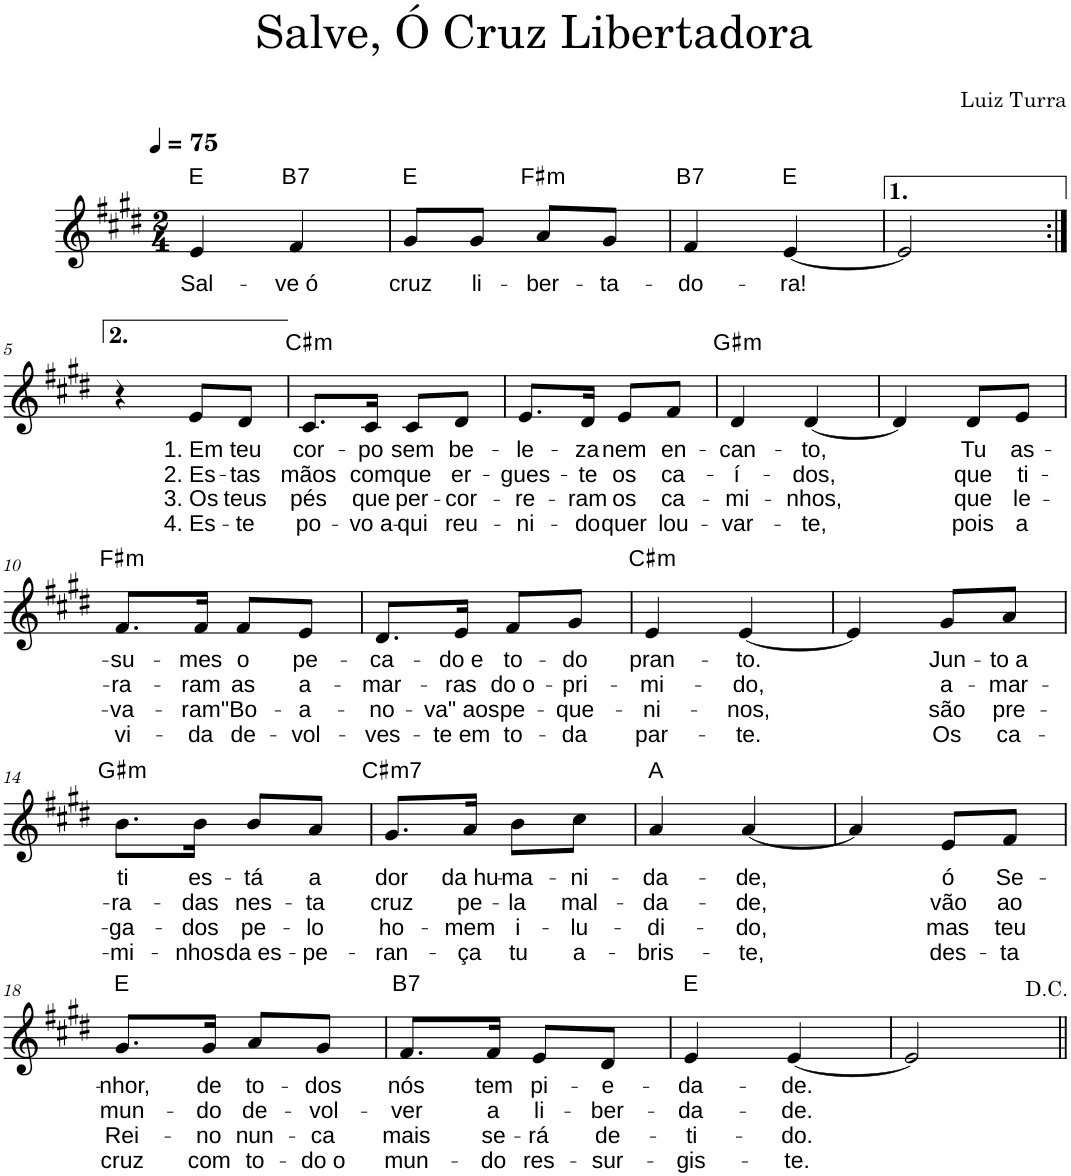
**kern	**text	**text	**text	**text	**harte
*part1	*part1	*part1	*part1	*part1	*part1
*staff1	*staff1	*staff1	*staff1	*staff1	*
*I"Piano	*	*	*	*	*
*I'Pno.	*	*	*	*	*
*clefG2	*	*	*	*	*
*k[f#c#g#d#]	*	*	*	*	*
*M2/4	*	*	*	*	*
*MM75	*	*	*	*	*
=1	=1	=1	=1	=1	=1
!	!LO:LY:b	!	!	!	!
4e/	Sal-	.	.	.	E:maj
!	!LO:LY:b	!	!	!	!LO:H:kt=7
4f#/	-ve ó	.	.	.	B:7
=2	=2	=2	=2	=2	=2
!	!LO:LY:b	!	!	!	!
8g#/L	cruz	.	.	.	E:maj
!	!LO:LY:b	!	!	!	!
8g#/J	li-	.	.	.	.
!	!LO:LY:b	!	!	!	!LO:H:kt=m
8a/L	-ber-	.	.	.	F#:min
!	!LO:LY:b	!	!	!	!
8g#/J	-ta-	.	.	.	.
=3	=3	=3	=3	=3	=3
!	!LO:LY:b	!	!	!	!LO:H:kt=7
4f#/	-do-	.	.	.	B:7
!	!LO:LY:b	!	!	!	!
[4e/	-ra!	.	.	.	E:maj
=4	=4	=4	=4	=4	=4
2e/]	.	.	.	.	.
!!LO:LB:g=z
=5:|!	=5:|!	=5:|!	=5:|!	=5:|!	=5:|!
4r	.	.	.	.	.
!	!LO:LY:b	!LO:LY:b	!LO:LY:b	!LO:LY:b	!
8e/L	1. Em	2. Es-	3. Os	4. Es-	.
!	!LO:LY:b	!LO:LY:b	!LO:LY:b	!LO:LY:b	!
8d#/J	teu	-tas	teus	-te	.
=6	=6	=6	=6	=6	=6
!	!LO:LY:b	!LO:LY:b	!LO:LY:b	!LO:LY:b	!LO:H:kt=m
8.c#/L	cor-	mãos	pés	po-	C#:min
!	!LO:LY:b	!LO:LY:b	!LO:LY:b	!LO:LY:b	!
16c#/Jk	-po	com	que	-vo a-	.
!	!LO:LY:b	!LO:LY:b	!LO:LY:b	!LO:LY:b	!
8c#/L	sem	que	per-	-qui	.
!	!LO:LY:b	!LO:LY:b	!LO:LY:b	!LO:LY:b	!
8d#/J	be-	er-	-cor-	reu-	.
=7	=7	=7	=7	=7	=7
!	!LO:LY:b	!LO:LY:b	!LO:LY:b	!LO:LY:b	!
8.e/L	-le-	-gues-	-re-	-ni-	.
!	!LO:LY:b	!LO:LY:b	!LO:LY:b	!LO:LY:b	!
16d#/Jk	-za	-te	-ram	-do	.
!	!LO:LY:b	!LO:LY:b	!LO:LY:b	!LO:LY:b	!
8e/L	nem	os	os	quer	.
!	!LO:LY:b	!LO:LY:b	!LO:LY:b	!LO:LY:b	!
8f#/J	en-	ca-	ca-	lou-	.
=8	=8	=8	=8	=8	=8
!	!LO:LY:b	!LO:LY:b	!LO:LY:b	!LO:LY:b	!LO:H:kt=m
4d#/	-can-	-í-	-mi-	-var-	G#:min
!	!LO:LY:b	!LO:LY:b	!LO:LY:b	!LO:LY:b	!
[4d#/	-to,	-dos,	-nhos,	-te,	.
=9	=9	=9	=9	=9	=9
4d#/]	.	.	.	.	.
!	!LO:LY:b	!LO:LY:b	!LO:LY:b	!LO:LY:b	!
8d#/L	Tu	que	que	pois	.
!	!LO:LY:b	!LO:LY:b	!LO:LY:b	!LO:LY:b	!
8e/J	as-	ti-	le-	a	.
!!LO:LB:g=z
=10	=10	=10	=10	=10	=10
!	!LO:LY:b	!LO:LY:b	!LO:LY:b	!LO:LY:b	!LO:H:kt=m
8.f#/L	-su-	-ra-	-va-	vi-	F#:min
!	!LO:LY:b	!LO:LY:b	!LO:LY:b	!LO:LY:b	!
16f#/Jk	-mes	-ram	-ram	-da	.
!	!LO:LY:b	!LO:LY:b	!LO:LY:b	!LO:LY:b	!
8f#/L	o	as	"Bo-	de-	.
!	!LO:LY:b	!LO:LY:b	!LO:LY:b	!LO:LY:b	!
8e/J	pe-	a-	-a-	-vol-	.
=11	=11	=11	=11	=11	=11
!	!LO:LY:b	!LO:LY:b	!LO:LY:b	!LO:LY:b	!
8.d#/L	-ca-	-mar-	-no-	-ves-	.
!	!LO:LY:b	!LO:LY:b	!LO:LY:b	!LO:LY:b	!
16e/Jk	-do e	-ras	-va" aos	-te em	.
!	!LO:LY:b	!LO:LY:b	!LO:LY:b	!LO:LY:b	!
8f#/L	to-	do o-	pe-	to-	.
!	!LO:LY:b	!LO:LY:b	!LO:LY:b	!LO:LY:b	!
8g#/J	-do	-pri-	-que-	-da	.
=12	=12	=12	=12	=12	=12
!	!LO:LY:b	!LO:LY:b	!LO:LY:b	!LO:LY:b	!LO:H:kt=m
4e/	pran-	-mi-	-ni-	par-	C#:min
!	!LO:LY:b	!LO:LY:b	!LO:LY:b	!LO:LY:b	!
[4e/	-to.	-do,	-nos,	-te.	.
=13	=13	=13	=13	=13	=13
4e/]	.	.	.	.	.
!	!LO:LY:b	!LO:LY:b	!LO:LY:b	!LO:LY:b	!
8g#/L	Jun-	a-	são	Os	.
!	!LO:LY:b	!LO:LY:b	!LO:LY:b	!LO:LY:b	!
8a/J	-to a	-mar-	pre-	ca-	.
!!LO:LB:g=z
=14	=14	=14	=14	=14	=14
!	!LO:LY:b	!LO:LY:b	!LO:LY:b	!LO:LY:b	!LO:H:kt=m
8.b\L	ti	-ra-	-ga-	-mi-	G#:min
!	!LO:LY:b	!LO:LY:b	!LO:LY:b	!LO:LY:b	!
16b\Jk	es-	-das	-dos	-nhos	.
!	!LO:LY:b	!LO:LY:b	!LO:LY:b	!LO:LY:b	!
8b/L	-tá	nes-	pe-	da es-	.
!	!LO:LY:b	!LO:LY:b	!LO:LY:b	!LO:LY:b	!
8a/J	a	-ta	-lo	-pe-	.
=15	=15	=15	=15	=15	=15
!	!LO:LY:b	!LO:LY:b	!LO:LY:b	!LO:LY:b	!LO:H:kt=m7
8.g#/L	dor	cruz	ho-	-ran-	C#:min7
!	!LO:LY:b	!LO:LY:b	!LO:LY:b	!LO:LY:b	!
16a/Jk	da hu-	pe-	-mem	-ça	.
!	!LO:LY:b	!LO:LY:b	!LO:LY:b	!LO:LY:b	!
8b\L	-ma-	-la	i-	tu	.
!	!LO:LY:b	!LO:LY:b	!LO:LY:b	!LO:LY:b	!
8cc#\J	-ni-	mal-	-lu-	a-	.
=16	=16	=16	=16	=16	=16
!	!LO:LY:b	!LO:LY:b	!LO:LY:b	!LO:LY:b	!
4a/	-da-	-da-	-di-	-bris-	A:maj
!	!LO:LY:b	!LO:LY:b	!LO:LY:b	!LO:LY:b	!
[4a/	-de,	-de,	-do,	-te,	.
=17	=17	=17	=17	=17	=17
4a/]	.	.	.	.	.
!	!LO:LY:b	!LO:LY:b	!LO:LY:b	!LO:LY:b	!
8e/L	ó	vão	mas	des-	.
!	!LO:LY:b	!LO:LY:b	!LO:LY:b	!LO:LY:b	!
8f#/J	Se-	ao	teu	-ta	.
!!LO:LB:g=z
=18	=18	=18	=18	=18	=18
!	!LO:LY:b	!LO:LY:b	!LO:LY:b	!LO:LY:b	!
8.g#/L	-nhor,	mun-	Rei-	cruz	E:maj
!	!LO:LY:b	!LO:LY:b	!LO:LY:b	!LO:LY:b	!
16g#/Jk	de	-do	-no	com	.
!	!LO:LY:b	!LO:LY:b	!LO:LY:b	!LO:LY:b	!
8a/L	to-	de-	nun-	to-	.
!	!LO:LY:b	!LO:LY:b	!LO:LY:b	!LO:LY:b	!
8g#/J	-dos	-vol-	-ca	-do o	.
=19	=19	=19	=19	=19	=19
!	!LO:LY:b	!LO:LY:b	!LO:LY:b	!LO:LY:b	!LO:H:kt=7
8.f#/L	nós	-ver	mais	mun-	B:7
!	!LO:LY:b	!LO:LY:b	!LO:LY:b	!LO:LY:b	!
16f#/Jk	tem	a	se-	-do	.
!	!LO:LY:b	!LO:LY:b	!LO:LY:b	!LO:LY:b	!
8e/L	pi-	li-	-rá	res-	.
!	!LO:LY:b	!LO:LY:b	!LO:LY:b	!LO:LY:b	!
8d#/J	-e-	-ber-	de-	-sur-	.
=20	=20	=20	=20	=20	=20
!	!LO:LY:b	!LO:LY:b	!LO:LY:b	!LO:LY:b	!
4e/	-da-	-da-	-ti-	-gis-	E:maj
!	!LO:LY:b	!LO:LY:b	!LO:LY:b	!LO:LY:b	!
[4e/	-de.	-de.	-do.	-te.	.
=21	=21	=21	=21	=21	=21
2e/]	.	.	.	.	.
=||	=||	=||	=||	=||	=||
*-	*-	*-	*-	*-	*-
